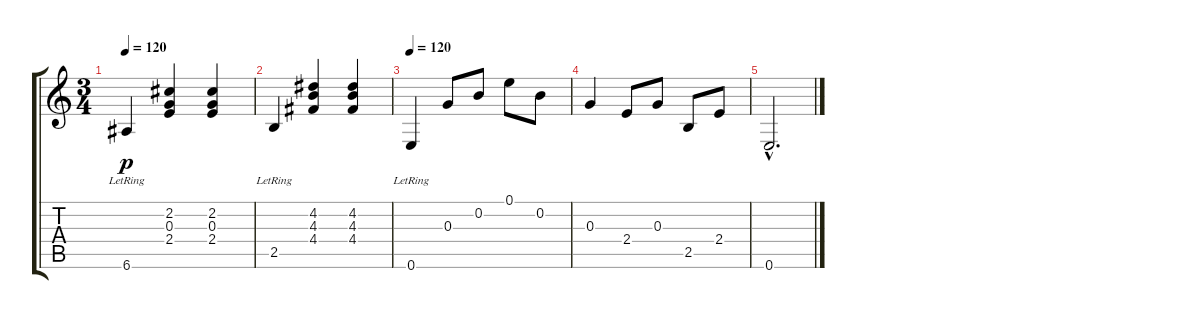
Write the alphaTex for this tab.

\track "" {instrument acousticguitarnylon}
\staff {score tabs}
\tuning (E4 B3 G3 D3 A2 E2) {hide}
\ts (3 4)
\tempo 120
\clef g2
\ks c
6.6{lr}.4{dy p} (2.2 0.3 2.4).4 (2.2 0.3 2.4).4 |
2.5{lr}.4 (4.2 4.3 4.4).4 (4.2 4.3 4.4).4 |
\tempo 120
0.6{lr}.4 0.3.8 0.2.8 0.1.8 0.2.8 |
0.3.4 2.4.8 0.3.8 2.5.8 2.4.8 |
0.6{hac}.2{d}
